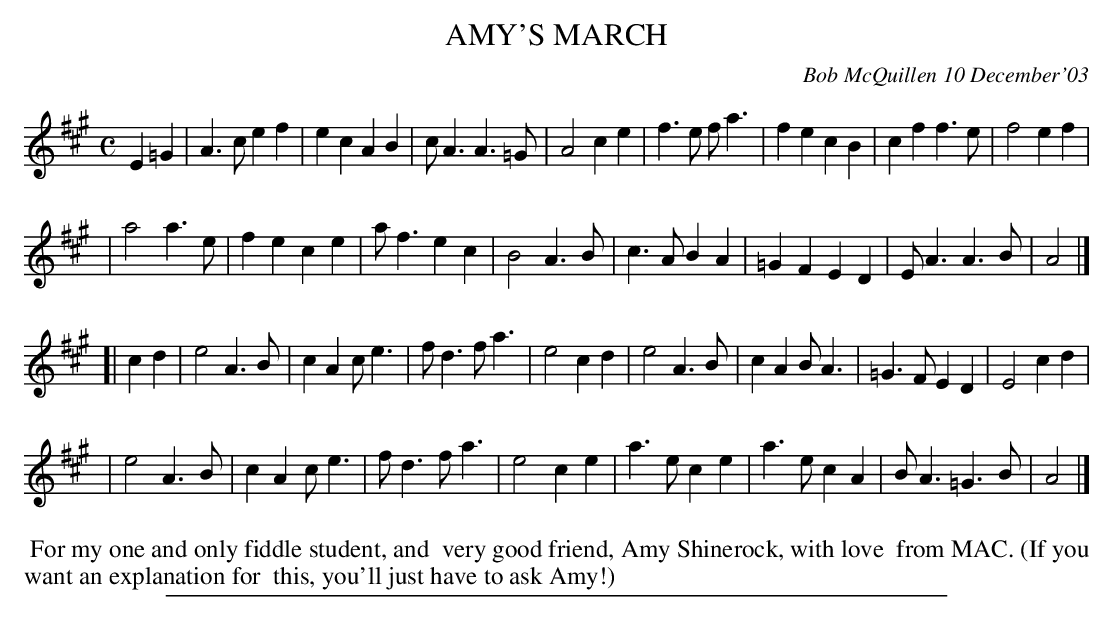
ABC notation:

X:1
T: AMY'S MARCH
C: Bob McQuillen 10 December'03
M: C
L: 1/4
K: A
E=G \
| A>c ef | ec AB | c<A A>=G | A2 ce | f>e f<a | fe cB | cf f>e | f2 ef |
| a2 a>e | fe ce | a<f ec | B2 A>B | c>A BA | =GF ED | E<A A>B | A2 |]
[| cd \
| e2 A>B | cA c<e | f<d f<a | e2 cd | e2 A>B | cA B<A | =G>F ED | E2 cd |
| e2 A>B | cA c<e | f<d f<a | e2 ce | a>e ce | a>e cA | B<A =G>B |A2 |]
